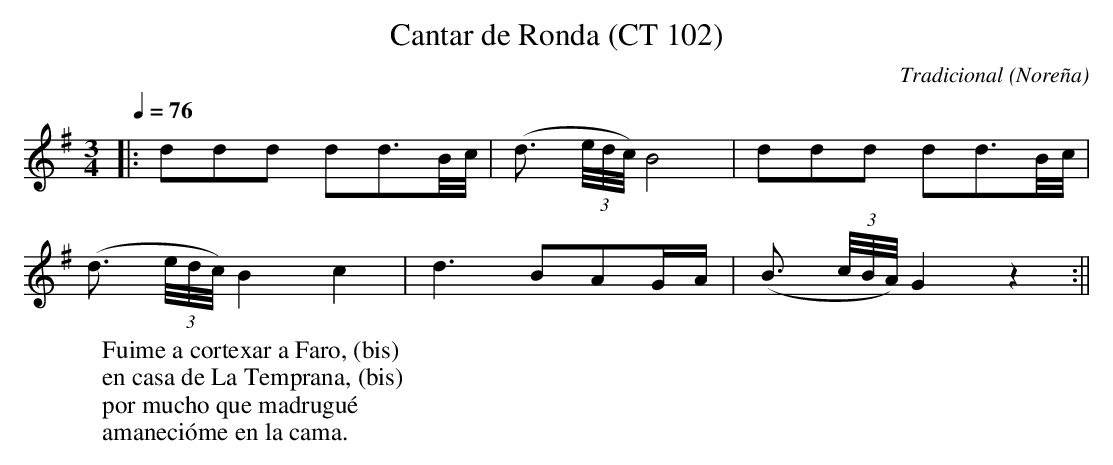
X:1
T:Cantar de Ronda (CT 102)
C:Tradicional
O:Noreña
M:3/4
L:1/8
Q:1/4=76
W:Fuime a cortexar a Faro, (bis)
W:en casa de La Temprana, (bis)
W:por mucho que madrugué
W:amanecióme en la cama.
K:G
|:ddd dd3/2B/4c/4|(d3/2 (3e/4d/4c/4) B4|ddd dd3/2B/4c/4|
(d3/2 (3e/4d/4c/4) B2 c2|d3 BAG/2A/2|(B3/2 (3c/4B/4A/4) G2 z2:||
